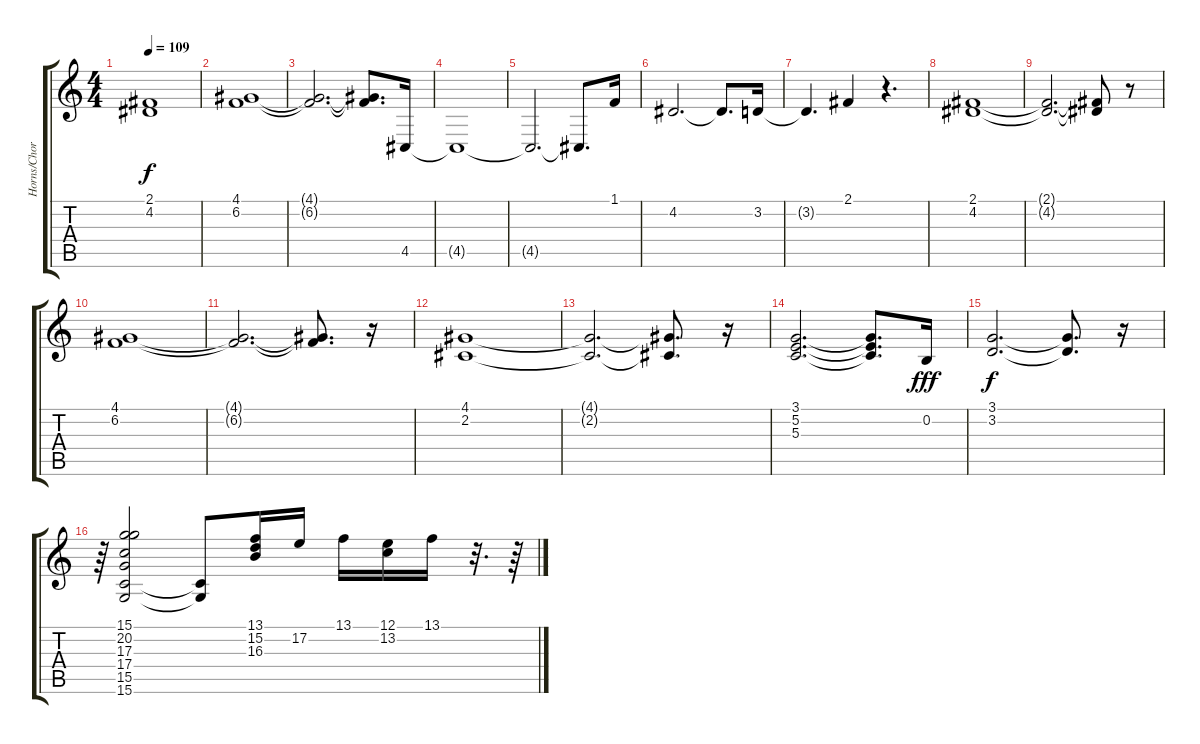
\track ("Horns/Chorus" "Horns/Chor") {instrument frenchhorn}
\staff {score tabs}
\tuning (E4 B3 G3 D3 A2 E2) {hide}
\ts (4 4)
\tempo 109
\clef g2
\ks c
(2.1{t} 4.2{t}).1{dy f} |
(4.1 6.2).1 |
(4.1{t} 6.2{t}).2{d} (4.1{t} 6.2{t}).8{d} 4.5.16{volume 8} |
4.5{t}.1 |
4.5{t}.2{d} 4.5{t}.8{d} 1.1.16 |
4.2.2{d} 4.2{t}.8{d} 3.2.16{volume 9} |
3.2{t}.4{d} 2.1.4{volume 12} r.4{d} |
(2.1 4.2).1{volume 14} |
(2.1{t} 4.2{t}).2{d} (2.1{t} 4.2{t}).8 r.8 |
(4.1 6.2).1{volume 9} |
(4.1{t} 6.2{t}).2{d} (4.1{t} 6.2{t}).8{d} r.16 |
(4.1 2.2).1{volume 10} |
(4.1{t} 2.2{t}).2{d} (4.1{t} 2.2{t}).8{d} r.16 |
(3.1 5.2 5.3).2{d volume 10} (3.1{t} 5.2{t} 5.3{t}).8{d} 0.2.16{dy fff volume 10} |
(3.1 3.2).2{d dy f volume 10} (3.1{t} 3.2{t}).8{d} r.16 |
r.64{instrument frenchhorn} (15.1 20.2 17.3 17.4 15.5 15.6).2 (15.5{t} 15.6{t}).8 (13.1 15.2 16.3).16 17.2.16 13.1.16 (12.1 13.2).16 13.1.16 r.32{d} r.64
